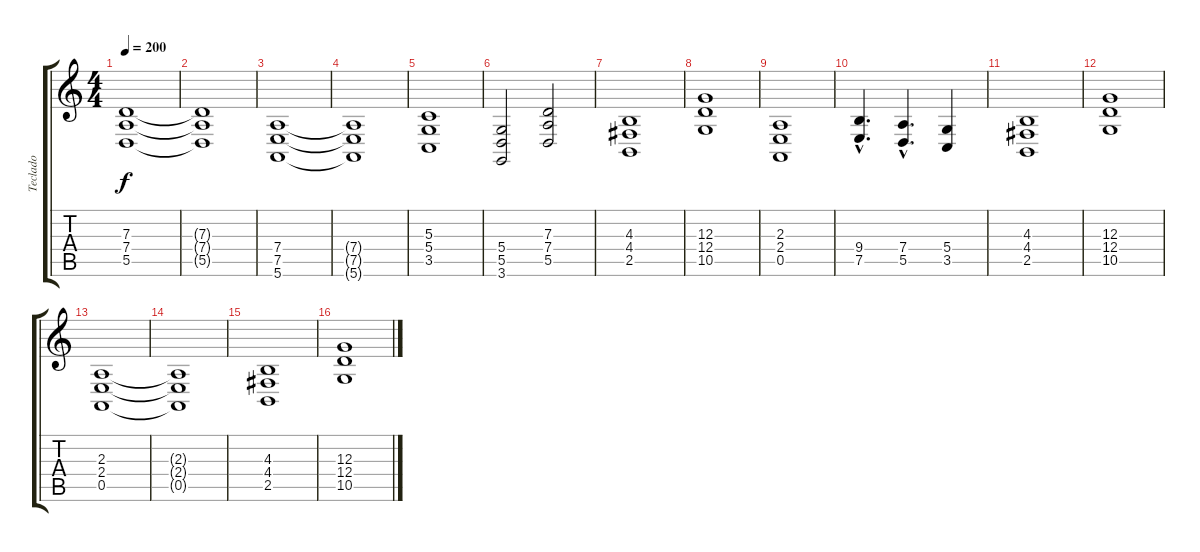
\track ("Teclado" "Teclado") {instrument stringensemble1}
\staff {score tabs}
\tuning (E4 B3 G3 D3 A2 E2) {hide}
\ts (4 4)
\tempo 200
\clef g2
\ks c
(7.3 7.4 5.5).1{dy f} |
(7.3{t} 7.4{t} 5.5{t}).1 |
(7.4 7.5 5.6).1 |
(7.4{t} 7.5{t} 5.6{t}).1 |
(5.3 5.4 3.5).1 |
(5.4 5.5 3.6).2 (7.3 7.4 5.5).2 |
(4.3 4.4 2.5).1 |
(12.3 12.4 10.5).1 |
(2.3 2.4 0.5).1 |
(9.4{hac} 7.5{hac}).4{d} (7.4{hac} 5.5{hac}).4{d} (5.4 3.5).4 |
(4.3 4.4 2.5).1 |
(12.3 12.4 10.5).1 |
(2.3 2.4 0.5).1 |
(2.3{t} 2.4{t} 0.5{t}).1 |
(4.3 4.4 2.5).1 |
(12.3 12.4 10.5).1
